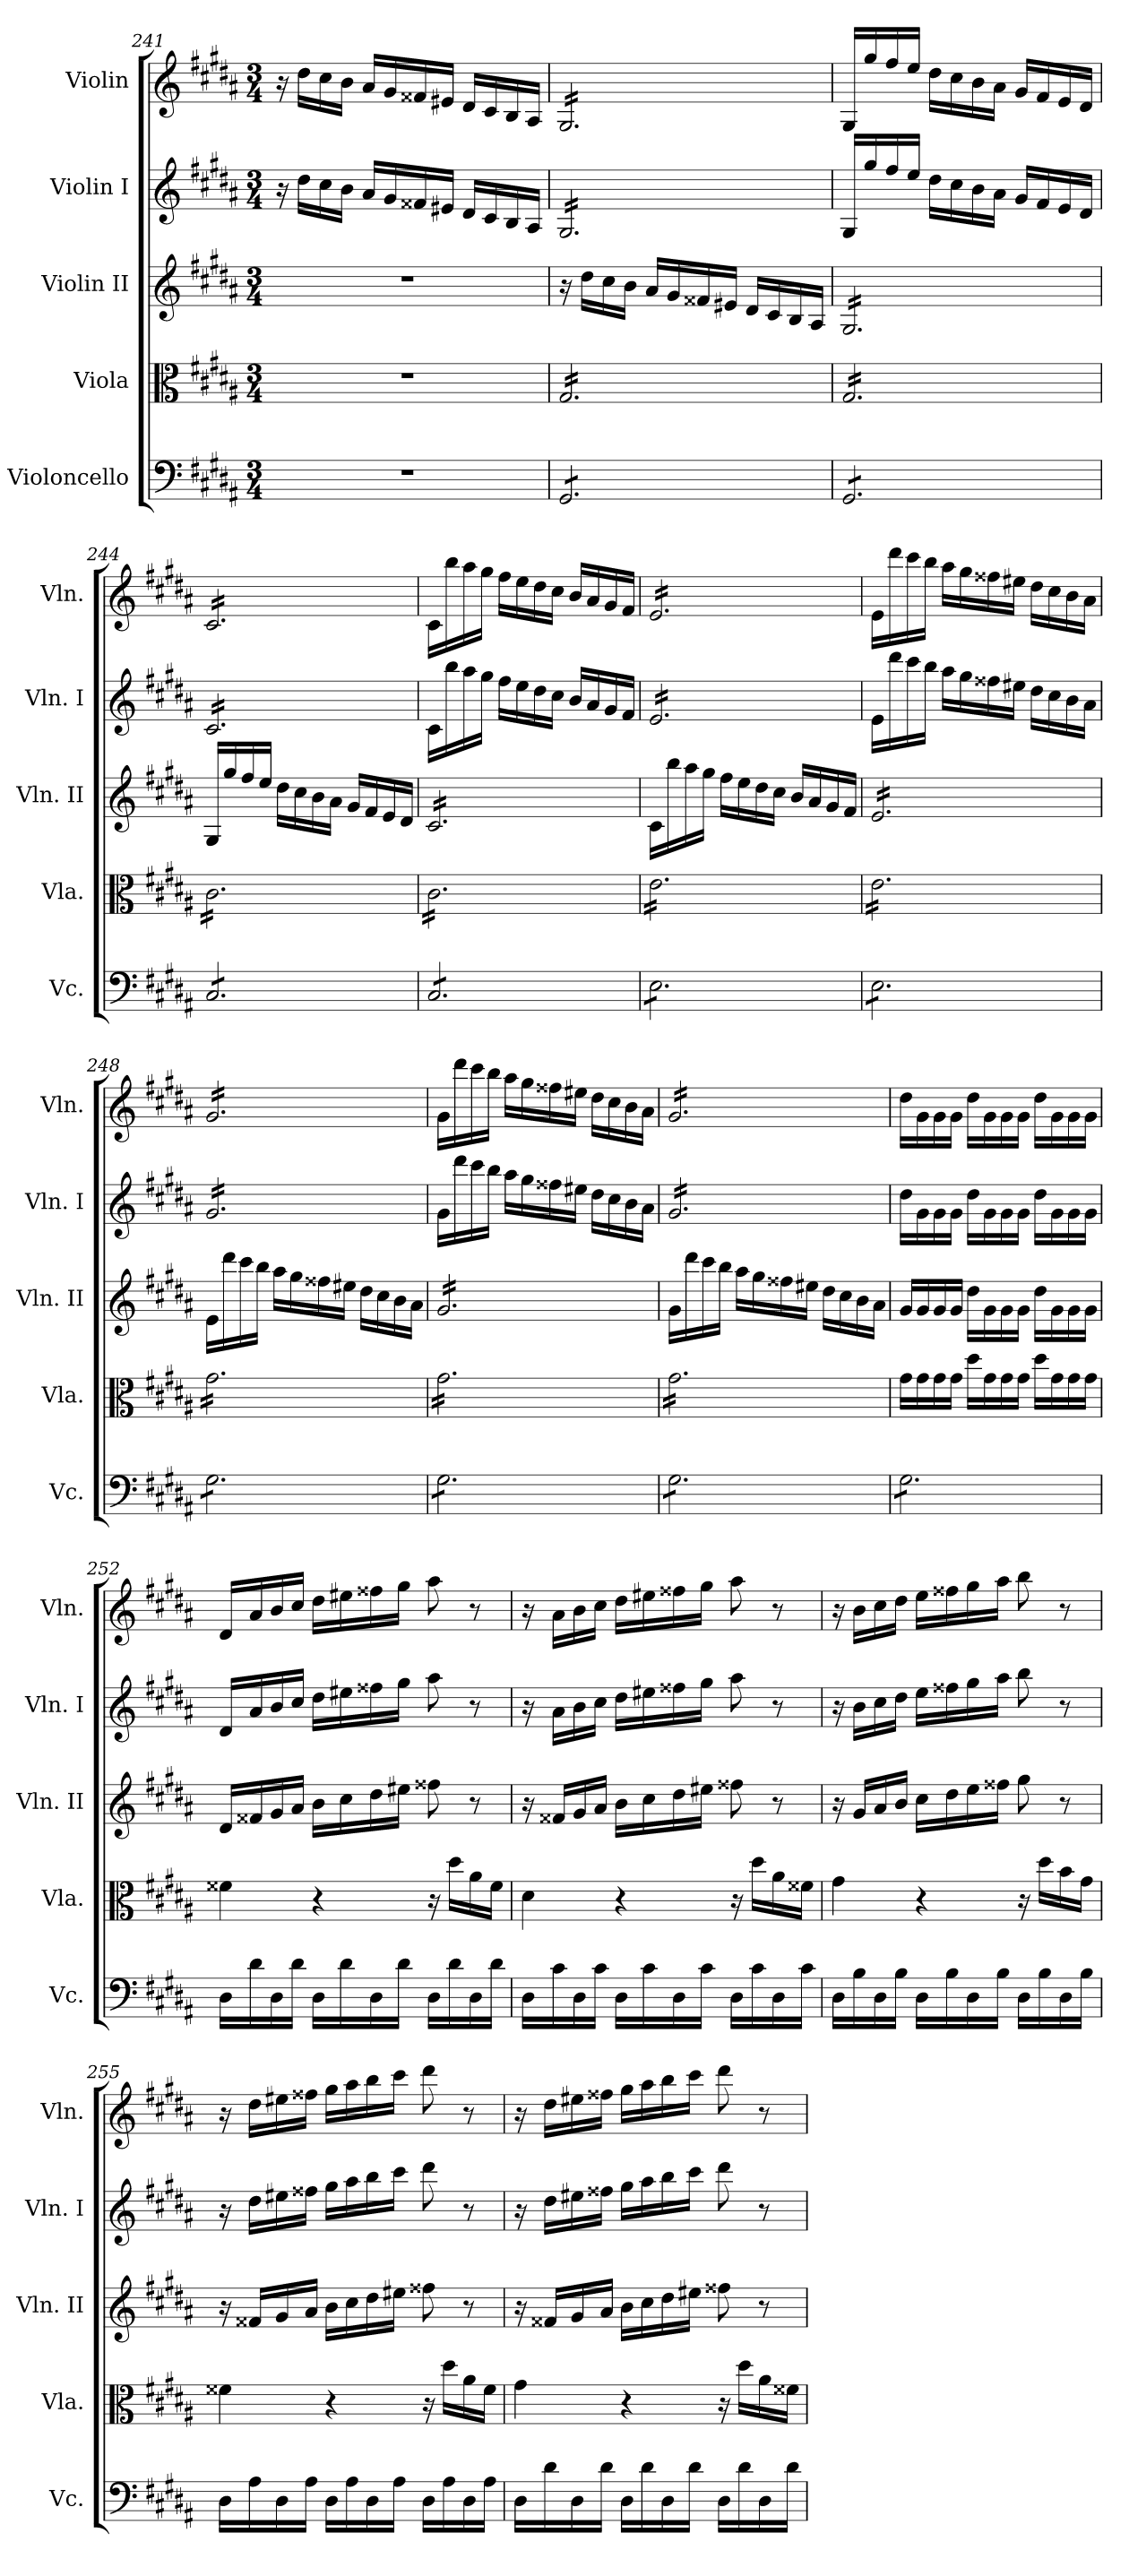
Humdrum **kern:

**kern	**kern	**kern	**kern	**kern
*part5	*part4	*part3	*part2	*part1
*staff5	*staff4	*staff3	*staff2	*staff1
*I"Violoncello	*I"Viola	*I"Violin II	*I"Violin I	*I"Violin
*I'Vc.	*I'Vla.	*I'Vln. II	*I'Vln. I	*I'Vln.
*clefF4	*clefC3	*clefG2	*clefG2	*clefG2
*k[f#c#g#d#a#]	*k[f#c#g#d#a#]	*k[f#c#g#d#a#]	*k[f#c#g#d#a#]	*k[f#c#g#d#a#]
*M3/4	*M3/4	*M3/4	*M3/4	*M3/4
=241	=241	=241	=241	=241
2.r	2.r	2.r	16r	16r
.	.	.	16dd#\LL	16dd#\LL
.	.	.	16cc#\	16cc#\
.	.	.	16b\JJ	16b\JJ
.	.	.	16a#/LL	16a#/LL
.	.	.	16g#/	16g#/
.	.	.	16f##X/	16f##X/
.	.	.	16e#X/JJ	16e#X/JJ
.	.	.	16d#/LL	16d#/LL
.	.	.	16c#/	16c#/
.	.	.	16B/	16B/
.	.	.	16A#/JJ	16A#/JJ
!!LO:PB:g=z
=242	=242	=242	=242	=242
*tremolo	*	*	*	*
*	*tremolo	*	*	*
*	*	*	*tremolo	*
*	*	*	*	*tremolo
8GG#/L	16G#/LL	16r	16G#/LL	16G#/LL
.	16G#/	16dd#\LL	16G#/	16G#/
8GG#/	16G#/	16cc#\	16G#/	16G#/
.	16G#/	16b\JJ	16G#/	16G#/
8GG#/	16G#/	16a#/LL	16G#/	16G#/
.	16G#/	16g#/	16G#/	16G#/
8GG#/	16G#/	16f##X/	16G#/	16G#/
.	16G#/	16e#X/JJ	16G#/	16G#/
8GG#/	16G#/	16d#/LL	16G#/	16G#/
.	16G#/	16c#/	16G#/	16G#/
8GG#/J	16G#/	16B/	16G#/	16G#/
.	16G#/JJ	16A#/JJ	16G#/JJ	16G#/JJ
*	*	*	*	*Xtremolo
*	*	*	*Xtremolo	*
=243	=243	=243	=243	=243
*	*	*tremolo	*	*
8GG#/L	16G#/LL	16G#/LL	16G#/LL	16G#/LL
.	16G#/	16G#/	16gg#/	16gg#/
8GG#/	16G#/	16G#/	16ff#/	16ff#/
.	16G#/	16G#/	16ee/JJ	16ee/JJ
8GG#/	16G#/	16G#/	16dd#\LL	16dd#\LL
.	16G#/	16G#/	16cc#\	16cc#\
8GG#/	16G#/	16G#/	16b\	16b\
.	16G#/	16G#/	16a#\JJ	16a#\JJ
8GG#/	16G#/	16G#/	16g#/LL	16g#/LL
.	16G#/	16G#/	16f#/	16f#/
8GG#/J	16G#/	16G#/	16e/	16e/
.	16G#/JJ	16G#/JJ	16d#/JJ	16d#/JJ
*	*	*Xtremolo	*	*
=244	=244	=244	=244	=244
*	*	*	*tremolo	*
*	*	*	*	*tremolo
8C#/L	16c#\LL	16G#/LL	16c#/LL	16c#/LL
.	16c#\	16gg#/	16c#/	16c#/
8C#/	16c#\	16ff#/	16c#/	16c#/
.	16c#\	16ee/JJ	16c#/	16c#/
8C#/	16c#\	16dd#\LL	16c#/	16c#/
.	16c#\	16cc#\	16c#/	16c#/
8C#/	16c#\	16b\	16c#/	16c#/
.	16c#\	16a#\JJ	16c#/	16c#/
8C#/	16c#\	16g#/LL	16c#/	16c#/
.	16c#\	16f#/	16c#/	16c#/
8C#/J	16c#\	16e/	16c#/	16c#/
.	16c#\JJ	16d#/JJ	16c#/JJ	16c#/JJ
*	*	*	*	*Xtremolo
*	*	*	*Xtremolo	*
!!LO:LB:g=z
=245	=245	=245	=245	=245
*	*	*tremolo	*	*
8C#/L	16c#\LL	16c#/LL	16c#\LL	16c#\LL
.	16c#\	16c#/	16bb\	16bb\
8C#/	16c#\	16c#/	16aa#\	16aa#\
.	16c#\	16c#/	16gg#\JJ	16gg#\JJ
8C#/	16c#\	16c#/	16ff#\LL	16ff#\LL
.	16c#\	16c#/	16ee\	16ee\
8C#/	16c#\	16c#/	16dd#\	16dd#\
.	16c#\	16c#/	16cc#\JJ	16cc#\JJ
8C#/	16c#\	16c#/	16b/LL	16b/LL
.	16c#\	16c#/	16a#/	16a#/
8C#/J	16c#\	16c#/	16g#/	16g#/
.	16c#\JJ	16c#/JJ	16f#/JJ	16f#/JJ
*	*	*Xtremolo	*	*
=246	=246	=246	=246	=246
*	*	*	*tremolo	*
*	*	*	*	*tremolo
8E\L	16e\LL	16c#\LL	16e/LL	16e/LL
.	16e\	16bb\	16e/	16e/
8E\	16e\	16aa#\	16e/	16e/
.	16e\	16gg#\JJ	16e/	16e/
8E\	16e\	16ff#\LL	16e/	16e/
.	16e\	16ee\	16e/	16e/
8E\	16e\	16dd#\	16e/	16e/
.	16e\	16cc#\JJ	16e/	16e/
8E\	16e\	16b/LL	16e/	16e/
.	16e\	16a#/	16e/	16e/
8E\J	16e\	16g#/	16e/	16e/
.	16e\JJ	16f#/JJ	16e/JJ	16e/JJ
*	*	*	*	*Xtremolo
*	*	*	*Xtremolo	*
=247	=247	=247	=247	=247
*	*	*tremolo	*	*
8E\L	16e\LL	16e/LL	16e\LL	16e\LL
.	16e\	16e/	16ddd#\	16ddd#\
8E\	16e\	16e/	16ccc#\	16ccc#\
.	16e\	16e/	16bb\JJ	16bb\JJ
8E\	16e\	16e/	16aa#\LL	16aa#\LL
.	16e\	16e/	16gg#\	16gg#\
8E\	16e\	16e/	16ff##X\	16ff##X\
.	16e\	16e/	16ee#X\JJ	16ee#X\JJ
8E\	16e\	16e/	16dd#\LL	16dd#\LL
.	16e\	16e/	16cc#\	16cc#\
8E\J	16e\	16e/	16b\	16b\
.	16e\JJ	16e/JJ	16a#\JJ	16a#\JJ
*	*	*Xtremolo	*	*
!!LO:PB:g=z
=248	=248	=248	=248	=248
*	*	*	*tremolo	*
*	*	*	*	*tremolo
8G#\L	16g#\LL	16e\LL	16g#/LL	16g#/LL
.	16g#\	16ddd#\	16g#/	16g#/
8G#\	16g#\	16ccc#\	16g#/	16g#/
.	16g#\	16bb\JJ	16g#/	16g#/
8G#\	16g#\	16aa#\LL	16g#/	16g#/
.	16g#\	16gg#\	16g#/	16g#/
8G#\	16g#\	16ff##X\	16g#/	16g#/
.	16g#\	16ee#X\JJ	16g#/	16g#/
8G#\	16g#\	16dd#\LL	16g#/	16g#/
.	16g#\	16cc#\	16g#/	16g#/
8G#\J	16g#\	16b\	16g#/	16g#/
.	16g#\JJ	16a#\JJ	16g#/JJ	16g#/JJ
*	*	*	*	*Xtremolo
*	*	*	*Xtremolo	*
=249	=249	=249	=249	=249
*	*	*tremolo	*	*
8G#\L	16g#\LL	16g#/LL	16g#\LL	16g#\LL
.	16g#\	16g#/	16ddd#\	16ddd#\
8G#\	16g#\	16g#/	16ccc#\	16ccc#\
.	16g#\	16g#/	16bb\JJ	16bb\JJ
8G#\	16g#\	16g#/	16aa#\LL	16aa#\LL
.	16g#\	16g#/	16gg#\	16gg#\
8G#\	16g#\	16g#/	16ff##X\	16ff##X\
.	16g#\	16g#/	16ee#X\JJ	16ee#X\JJ
8G#\	16g#\	16g#/	16dd#\LL	16dd#\LL
.	16g#\	16g#/	16cc#\	16cc#\
8G#\J	16g#\	16g#/	16b\	16b\
.	16g#\JJ	16g#/JJ	16a#\JJ	16a#\JJ
*	*	*Xtremolo	*	*
!!LO:LB:g=z
=250	=250	=250	=250	=250
*	*	*	*tremolo	*
*	*	*	*	*tremolo
8G#\L	16g#\LL	16g#\LL	16g#/LL	16g#/LL
.	16g#\	16ddd#\	16g#/	16g#/
8G#\	16g#\	16ccc#\	16g#/	16g#/
.	16g#\	16bb\JJ	16g#/	16g#/
8G#\	16g#\	16aa#\LL	16g#/	16g#/
.	16g#\	16gg#\	16g#/	16g#/
8G#\	16g#\	16ff##X\	16g#/	16g#/
.	16g#\	16ee#X\JJ	16g#/	16g#/
8G#\	16g#\	16dd#\LL	16g#/	16g#/
.	16g#\	16cc#\	16g#/	16g#/
8G#\J	16g#\	16b\	16g#/	16g#/
.	16g#\JJ	16a#\JJ	16g#/JJ	16g#/JJ
*	*	*	*	*Xtremolo
*	*	*	*Xtremolo	*
*	*Xtremolo	*	*	*
=251	=251	=251	=251	=251
8G#\L	16g#\LL	16g#/LL	16dd#\LL	16dd#\LL
.	16g#\	16g#/	16g#\	16g#\
8G#\	16g#\	16g#/	16g#\	16g#\
.	16g#\JJ	16g#/JJ	16g#\JJ	16g#\JJ
8G#\	16dd#\LL	16dd#\LL	16dd#\LL	16dd#\LL
.	16g#\	16g#\	16g#\	16g#\
8G#\	16g#\	16g#\	16g#\	16g#\
.	16g#\JJ	16g#\JJ	16g#\JJ	16g#\JJ
8G#\	16dd#\LL	16dd#\LL	16dd#\LL	16dd#\LL
.	16g#\	16g#\	16g#\	16g#\
8G#\J	16g#\	16g#\	16g#\	16g#\
*Xtremolo	*	*	*	*
.	16g#\JJ	16g#\JJ	16g#\JJ	16g#\JJ
!!LO:PB:g=z
=252	=252	=252	=252	=252
16D#\LL	4f##X\	16d#/LL	16d#/LL	16d#/LL
16d#\	.	16f##X/	16a#/	16a#/
16D#\	.	16g#/	16b/	16b/
16d#\JJ	.	16a#/JJ	16cc#/JJ	16cc#/JJ
16D#\LL	4r	16b\LL	16dd#\LL	16dd#\LL
16d#\	.	16cc#\	16ee#X\	16ee#X\
16D#\	.	16dd#\	16ff##X\	16ff##X\
16d#\JJ	.	16ee#X\JJ	16gg#\JJ	16gg#\JJ
16D#\LL	16r	8ff##X\	8aa#\	8aa#\
16d#\	16dd#\LL	.	.	.
16D#\	16a#\	8r	8r	8r
16d#\JJ	16f##\JJ	.	.	.
=253	=253	=253	=253	=253
16D#\LL	4d#\	16r	16r	16r
16c#\	.	16f##X/LL	16a#\LL	16a#\LL
16D#\	.	16g#/	16b\	16b\
16c#\JJ	.	16a#/JJ	16cc#\JJ	16cc#\JJ
16D#\LL	4r	16b\LL	16dd#\LL	16dd#\LL
16c#\	.	16cc#\	16ee#X\	16ee#X\
16D#\	.	16dd#\	16ff##X\	16ff##X\
16c#\JJ	.	16ee#X\JJ	16gg#\JJ	16gg#\JJ
16D#\LL	16r	8ff##X\	8aa#\	8aa#\
16c#\	16dd#\LL	.	.	.
16D#\	16a#\	8r	8r	8r
16c#\JJ	16f##X\JJ	.	.	.
!!LO:LB:g=z
=254	=254	=254	=254	=254
16D#\LL	4g#\	16r	16r	16r
16B\	.	16g#/LL	16b\LL	16b\LL
16D#\	.	16a#/	16cc#\	16cc#\
16B\JJ	.	16b/JJ	16dd#\JJ	16dd#\JJ
16D#\LL	4r	16cc#\LL	16ee\LL	16ee\LL
16B\	.	16dd#\	16ff##X\	16ff##X\
16D#\	.	16ee\	16gg#\	16gg#\
16B\JJ	.	16ff##X\JJ	16aa#\JJ	16aa#\JJ
16D#\LL	16r	8gg#\	8bb\	8bb\
16B\	16dd#\LL	.	.	.
16D#\	16b\	8r	8r	8r
16B\JJ	16g#\JJ	.	.	.
=255	=255	=255	=255	=255
16D#\LL	4f##X\	16r	16r	16r
16A#\	.	16f##X/LL	16dd#\LL	16dd#\LL
16D#\	.	16g#/	16ee#X\	16ee#X\
16A#\JJ	.	16a#/JJ	16ff##X\JJ	16ff##X\JJ
16D#\LL	4r	16b\LL	16gg#\LL	16gg#\LL
16A#\	.	16cc#\	16aa#\	16aa#\
16D#\	.	16dd#\	16bb\	16bb\
16A#\JJ	.	16ee#X\JJ	16ccc#\JJ	16ccc#\JJ
16D#\LL	16r	8ff##X\	8ddd#\	8ddd#\
16A#\	16dd#\LL	.	.	.
16D#\	16a#\	8r	8r	8r
16A#\JJ	16f##\JJ	.	.	.
!!LO:PB:g=z
=256	=256	=256	=256	=256
16D#\LL	4g#\	16r	16r	16r
16d#\	.	16f##X/LL	16dd#\LL	16dd#\LL
16D#\	.	16g#/	16ee#X\	16ee#X\
16d#\JJ	.	16a#/JJ	16ff##X\JJ	16ff##X\JJ
16D#\LL	4r	16b\LL	16gg#\LL	16gg#\LL
16d#\	.	16cc#\	16aa#\	16aa#\
16D#\	.	16dd#\	16bb\	16bb\
16d#\JJ	.	16ee#X\JJ	16ccc#\JJ	16ccc#\JJ
16D#\LL	16r	8ff##X\	8ddd#\	8ddd#\
16d#\	16dd#\LL	.	.	.
16D#\	16a#\	8r	8r	8r
16d#\JJ	16f##X\JJ	.	.	.
=	=	=	=	=
*-	*-	*-	*-	*-
